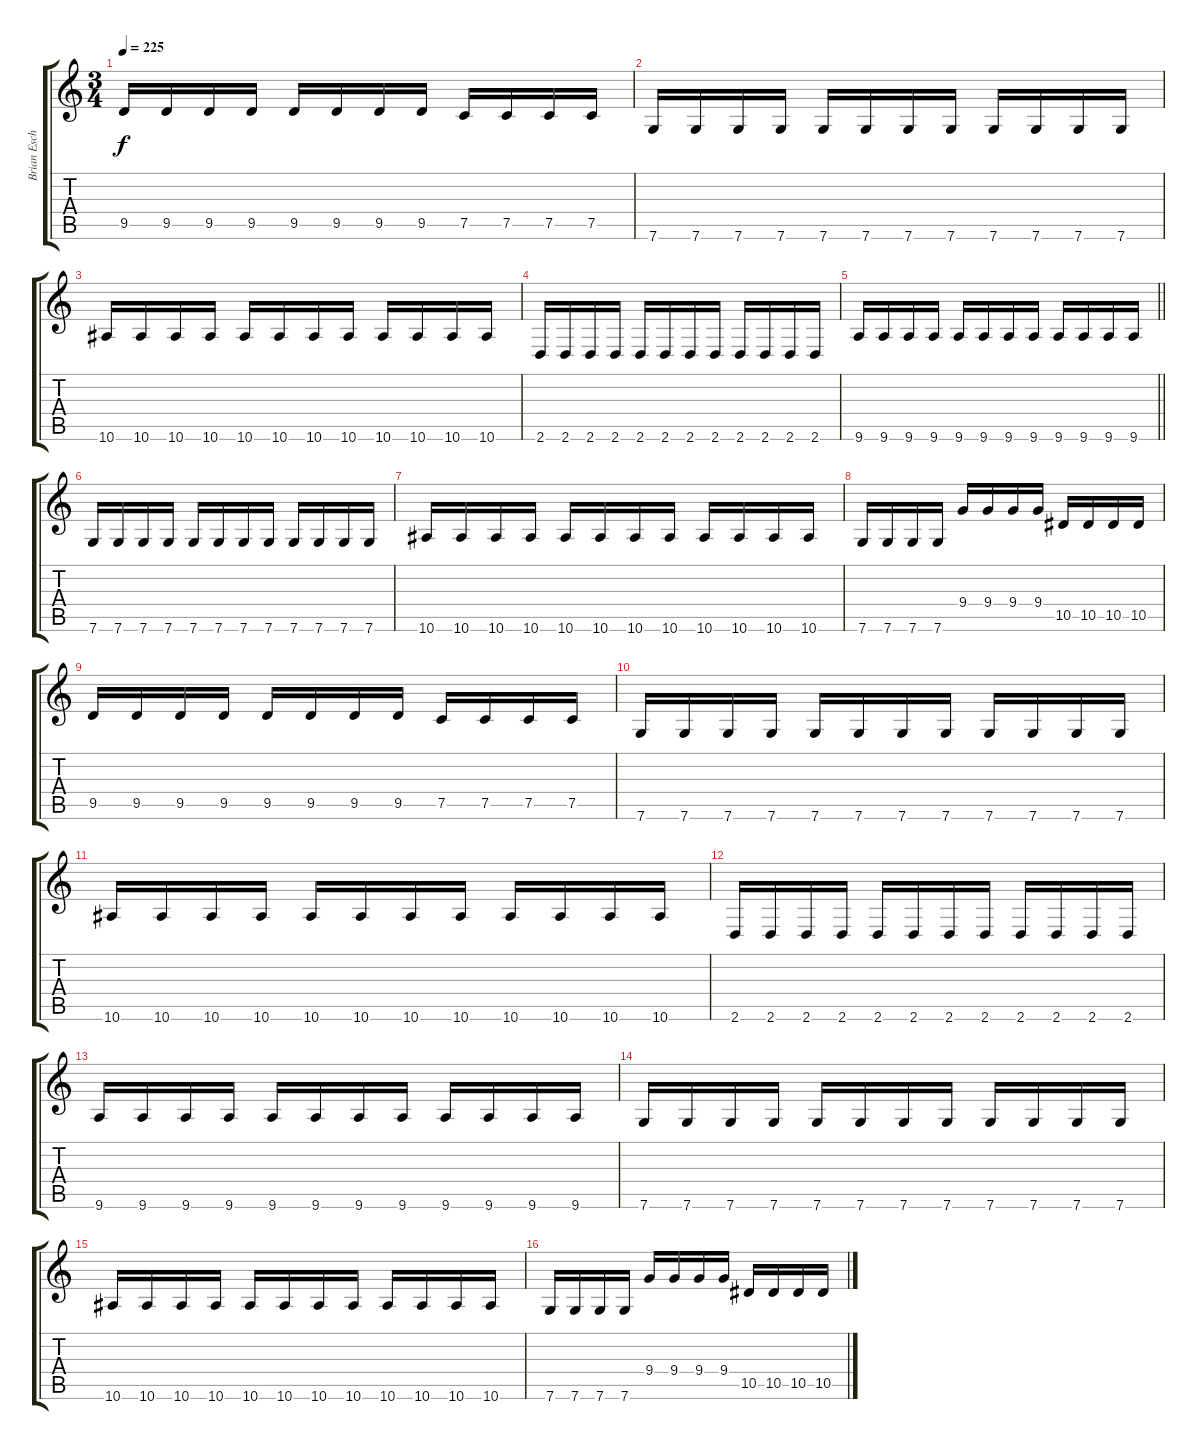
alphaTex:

\track ("Brian Eschbach" "Brian Esch") {instrument distortionguitar}
\staff {score tabs}
\tuning (C4 G3 Eb3 Bb2 F2 C2) {hide}
\ts (3 4)
\tempo 225
\clef g2
\ks c
9.5.16{dy f} 9.5.16 9.5.16 9.5.16 9.5.16 9.5.16 9.5.16 9.5.16 7.5.16 7.5.16 7.5.16 7.5.16 |
7.6.16 7.6.16 7.6.16 7.6.16 7.6.16 7.6.16 7.6.16 7.6.16 7.6.16 7.6.16 7.6.16 7.6.16 |
10.6.16 10.6.16 10.6.16 10.6.16 10.6.16 10.6.16 10.6.16 10.6.16 10.6.16 10.6.16 10.6.16 10.6.16 |
2.6.16 2.6.16 2.6.16 2.6.16 2.6.16 2.6.16 2.6.16 2.6.16 2.6.16 2.6.16 2.6.16 2.6.16 |
\barLineRight lightlight
9.6.16 9.6.16 9.6.16 9.6.16 9.6.16 9.6.16 9.6.16 9.6.16 9.6.16 9.6.16 9.6.16 9.6.16 |
7.6.16 7.6.16 7.6.16 7.6.16 7.6.16 7.6.16 7.6.16 7.6.16 7.6.16 7.6.16 7.6.16 7.6.16 |
10.6.16 10.6.16 10.6.16 10.6.16 10.6.16 10.6.16 10.6.16 10.6.16 10.6.16 10.6.16 10.6.16 10.6.16 |
7.6.16 7.6.16 7.6.16 7.6.16 9.4.16 9.4.16 9.4.16 9.4.16 10.5.16 10.5.16 10.5.16 10.5.16 |
9.5.16 9.5.16 9.5.16 9.5.16 9.5.16 9.5.16 9.5.16 9.5.16 7.5.16 7.5.16 7.5.16 7.5.16 |
7.6.16 7.6.16 7.6.16 7.6.16 7.6.16 7.6.16 7.6.16 7.6.16 7.6.16 7.6.16 7.6.16 7.6.16 |
10.6.16 10.6.16 10.6.16 10.6.16 10.6.16 10.6.16 10.6.16 10.6.16 10.6.16 10.6.16 10.6.16 10.6.16 |
2.6.16 2.6.16 2.6.16 2.6.16 2.6.16 2.6.16 2.6.16 2.6.16 2.6.16 2.6.16 2.6.16 2.6.16 |
9.6.16 9.6.16 9.6.16 9.6.16 9.6.16 9.6.16 9.6.16 9.6.16 9.6.16 9.6.16 9.6.16 9.6.16 |
7.6.16 7.6.16 7.6.16 7.6.16 7.6.16 7.6.16 7.6.16 7.6.16 7.6.16 7.6.16 7.6.16 7.6.16 |
10.6.16 10.6.16 10.6.16 10.6.16 10.6.16 10.6.16 10.6.16 10.6.16 10.6.16 10.6.16 10.6.16 10.6.16 |
7.6.16 7.6.16 7.6.16 7.6.16 9.4.16 9.4.16 9.4.16 9.4.16 10.5.16 10.5.16 10.5.16 10.5.16
